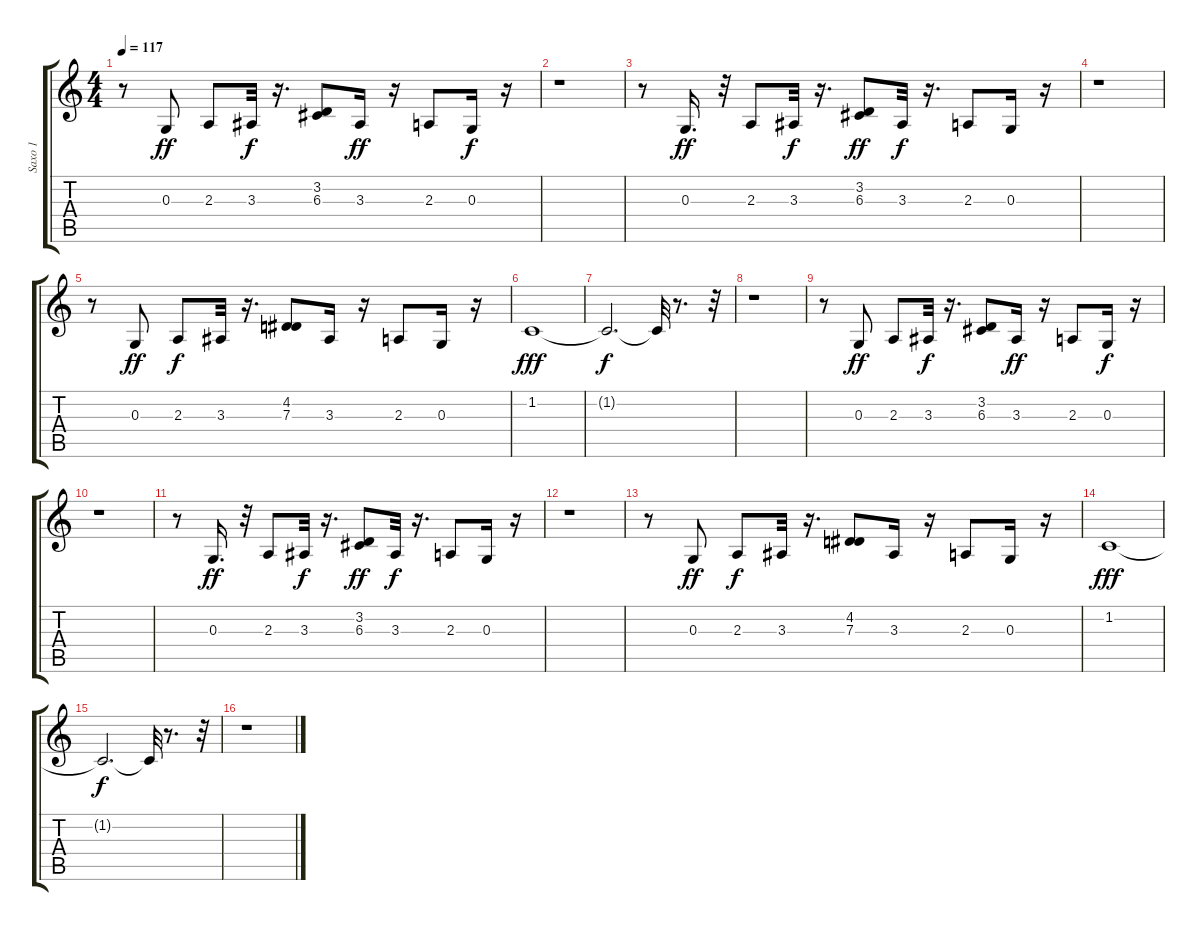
\track ("Saxo 1" "Saxo 1") {instrument baritonesax}
\staff {score tabs}
\tuning (E4 B3 G3 D3 A2 E2) {hide}
\ts (4 4)
\tempo 117
\clef g2
\ks c
r.8{dy f} 0.3.8{dy ff} 2.3.8 3.3.32{dy f} r.16{d} (3.2 6.3).8 3.3.16{dy ff} r.16 2.3.8 0.3.16{dy f} r.16 |
r.1 |
r.8 0.3.16{d dy ff} r.32 2.3.8 3.3.32{dy f} r.16{d} (3.2 6.3).8{dy ff} 3.3.32{dy f} r.16{d} 2.3.8 0.3.16 r.16 |
r.1 |
r.8 0.3.8{dy ff} 2.3.8{dy f} 3.3.32 r.16{d} (4.2 7.3).8 3.3.16 r.16 2.3.8 0.3.16 r.16 |
1.2.1{dy fff volume 0} |
1.2{t}.2{d dy f} 1.2{t}.32 r.8{d} r.32 |
r.1 |
r.8 0.3.8{dy ff volume 12} 2.3.8 3.3.32{dy f} r.16{d} (3.2 6.3).8 3.3.16{dy ff} r.16 2.3.8 0.3.16{dy f} r.16 |
r.1 |
r.8 0.3.16{d dy ff} r.32 2.3.8 3.3.32{dy f} r.16{d} (3.2 6.3).8{dy ff} 3.3.32{dy f} r.16{d} 2.3.8 0.3.16 r.16 |
r.1 |
r.8 0.3.8{dy ff} 2.3.8{dy f} 3.3.32 r.16{d} (4.2 7.3).8 3.3.16 r.16 2.3.8 0.3.16 r.16 |
1.2.1{dy fff volume 0} |
1.2{t}.2{d dy f} 1.2{t}.32 r.8{d} r.32 |
r.1
